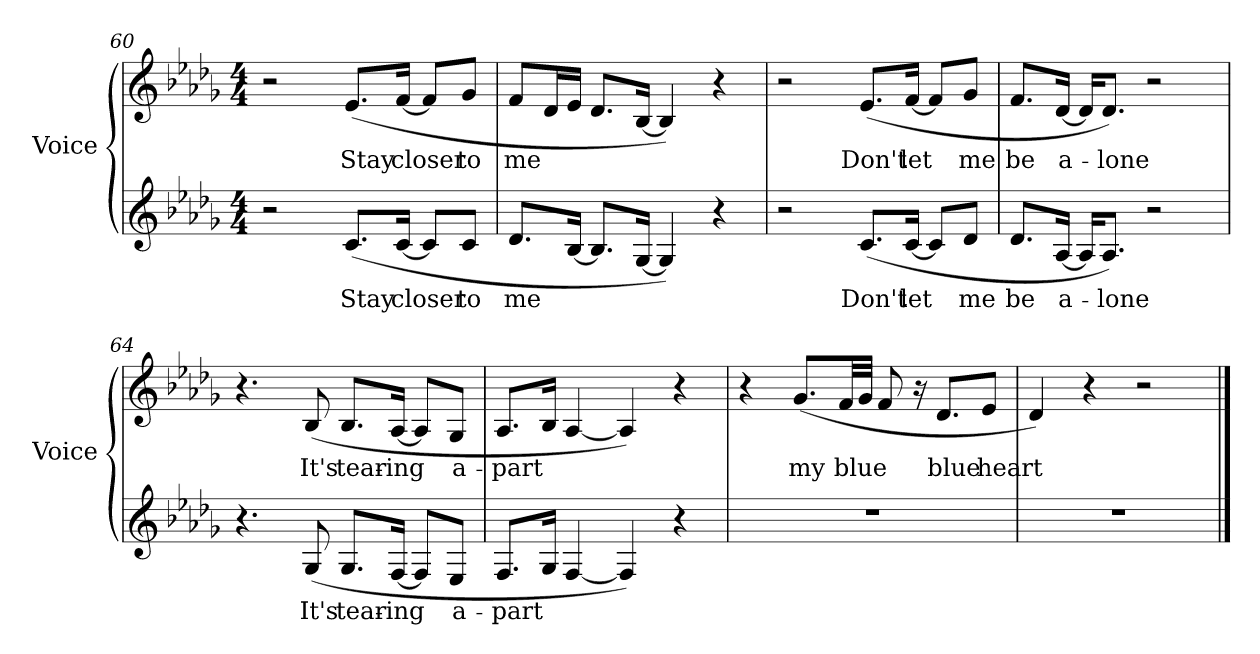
**kern	**text	**kern	**text
*part2	*part2	*part1	*part1
*staff2	*staff2	*staff1	*staff1
*I"Voice	*	*I"Voice	*
*I'Voice	*	*I'Voice	*
*clefG2	*	*clefG2	*
*k[b-e-a-d-g-]	*	*k[b-e-a-d-g-]	*
*D-:	*	*D-:	*
*M4/4	*	*M4/4	*
=60	=60	=60	=60
2r	.	2r	.
!	!LO:LY:b:color=#000000	!	!
!	!	!	!LO:LY:b:color=#000000
(8.ci/L	Stay	(8.e-i/L	Stay
!	!LO:LY:b:color=#000000	!	!
!	!	!	!LO:LY:b:color=#000000
[16ci/Jk	closer	[16fi/Jk	closer
8ci/L]	.	8fi/L]	.
!	!LO:LY:b:color=#000000	!	!
!	!	!	!LO:LY:b:color=#000000
8ci/J	to	8g-i/J	to
!!LO:LB:g=z
=61	=61	=61	=61
!	!LO:LY:b:color=#000000	!	!
!	!	!	!LO:LY:b:color=#000000
8.d-i/L	me	8fi/L	me
.	.	16d-i/L	.
[16B-i/Jk	.	16e-i/JJ	.
8.B-i/L]	.	8.d-i/L	.
[16G-i/Jk	.	[16B-i/Jk	.
4G-i/])	.	4B-i/])	.
4r	.	4r	.
=62	=62	=62	=62
2r	.	2r	.
!	!LO:LY:b:color=#000000	!	!
!	!	!	!LO:LY:b:color=#000000
(8.ci/L	Don't	(8.e-i/L	Don't
!	!LO:LY:b:color=#000000	!	!
!	!	!	!LO:LY:b:color=#000000
[16ci/Jk	let	[16fi/Jk	let
8ci/L]	.	8fi/L]	.
!	!LO:LY:b:color=#000000	!	!
!	!	!	!LO:LY:b:color=#000000
8d-i/J	me	8g-i/J	me
=63	=63	=63	=63
!	!LO:LY:b:color=#000000	!	!
!	!	!	!LO:LY:b:color=#000000
8.d-i/L	be	8.fi/L	be
!	!LO:LY:b:color=#000000	!	!
!	!	!	!LO:LY:b:color=#000000
[16A-i/Jk	a-	[16d-i/Jk	a-
16A-i/KL]	.	16d-i/KL]	.
!	!LO:LY:b:color=#000000	!	!
!	!	!	!LO:LY:b:color=#000000
8.A-i/J)	-lone	8.d-i/J)	-lone
2r	.	2r	.
!!LO:LB:g=z
=64	=64	=64	=64
4.r	.	4.r	.
!	!LO:LY:b:color=#000000	!	!
!	!	!	!LO:LY:b:color=#000000
(8G-i/	It's	(8B-i/	It's
!	!LO:LY:b:color=#000000	!	!
!	!	!	!LO:LY:b:color=#000000
8.G-i/L	tear-	8.B-i/L	tear-
!	!LO:LY:b:color=#000000	!	!
!	!	!	!LO:LY:b:color=#000000
[16Fi/Jk	-ing	[16A-i/Jk	-ing
8Fi/L]	.	8A-i/L]	.
!	!LO:LY:b:color=#000000	!	!
!	!	!	!LO:LY:b:color=#000000
8E-i/J	a-	8G-i/J	a-
=65	=65	=65	=65
!	!LO:LY:b:color=#000000	!	!
!	!	!	!LO:LY:b:color=#000000
8.Fi/L	-part	8.A-i/L	-part
16G-i/Jk	.	16B-i/Jk	.
[4Fi/	.	[4A-i/	.
4Fi/])	.	4A-i/])	.
4r	.	4r	.
=66	=66	=66	=66
1r	.	4r	.
!	!	!	!LO:LY:b:color=#000000
.	.	(8.g-i/L	my
!	!	!	!LO:LY:b:color=#000000
.	.	32fi/LL	blue
.	.	32g-i/JJJ	.
.	.	8fi/	.
.	.	16r	.
!	!	!	!LO:LY:b:color=#000000
.	.	8.d-i/L	blue
!	!	!	!LO:LY:b:color=#000000
.	.	8e-i/J	heart
=67	=67	=67	=67
1r	.	4d-i/)	.
.	.	4r	.
.	.	2r	.
==	==	==	==
*-	*-	*-	*-
